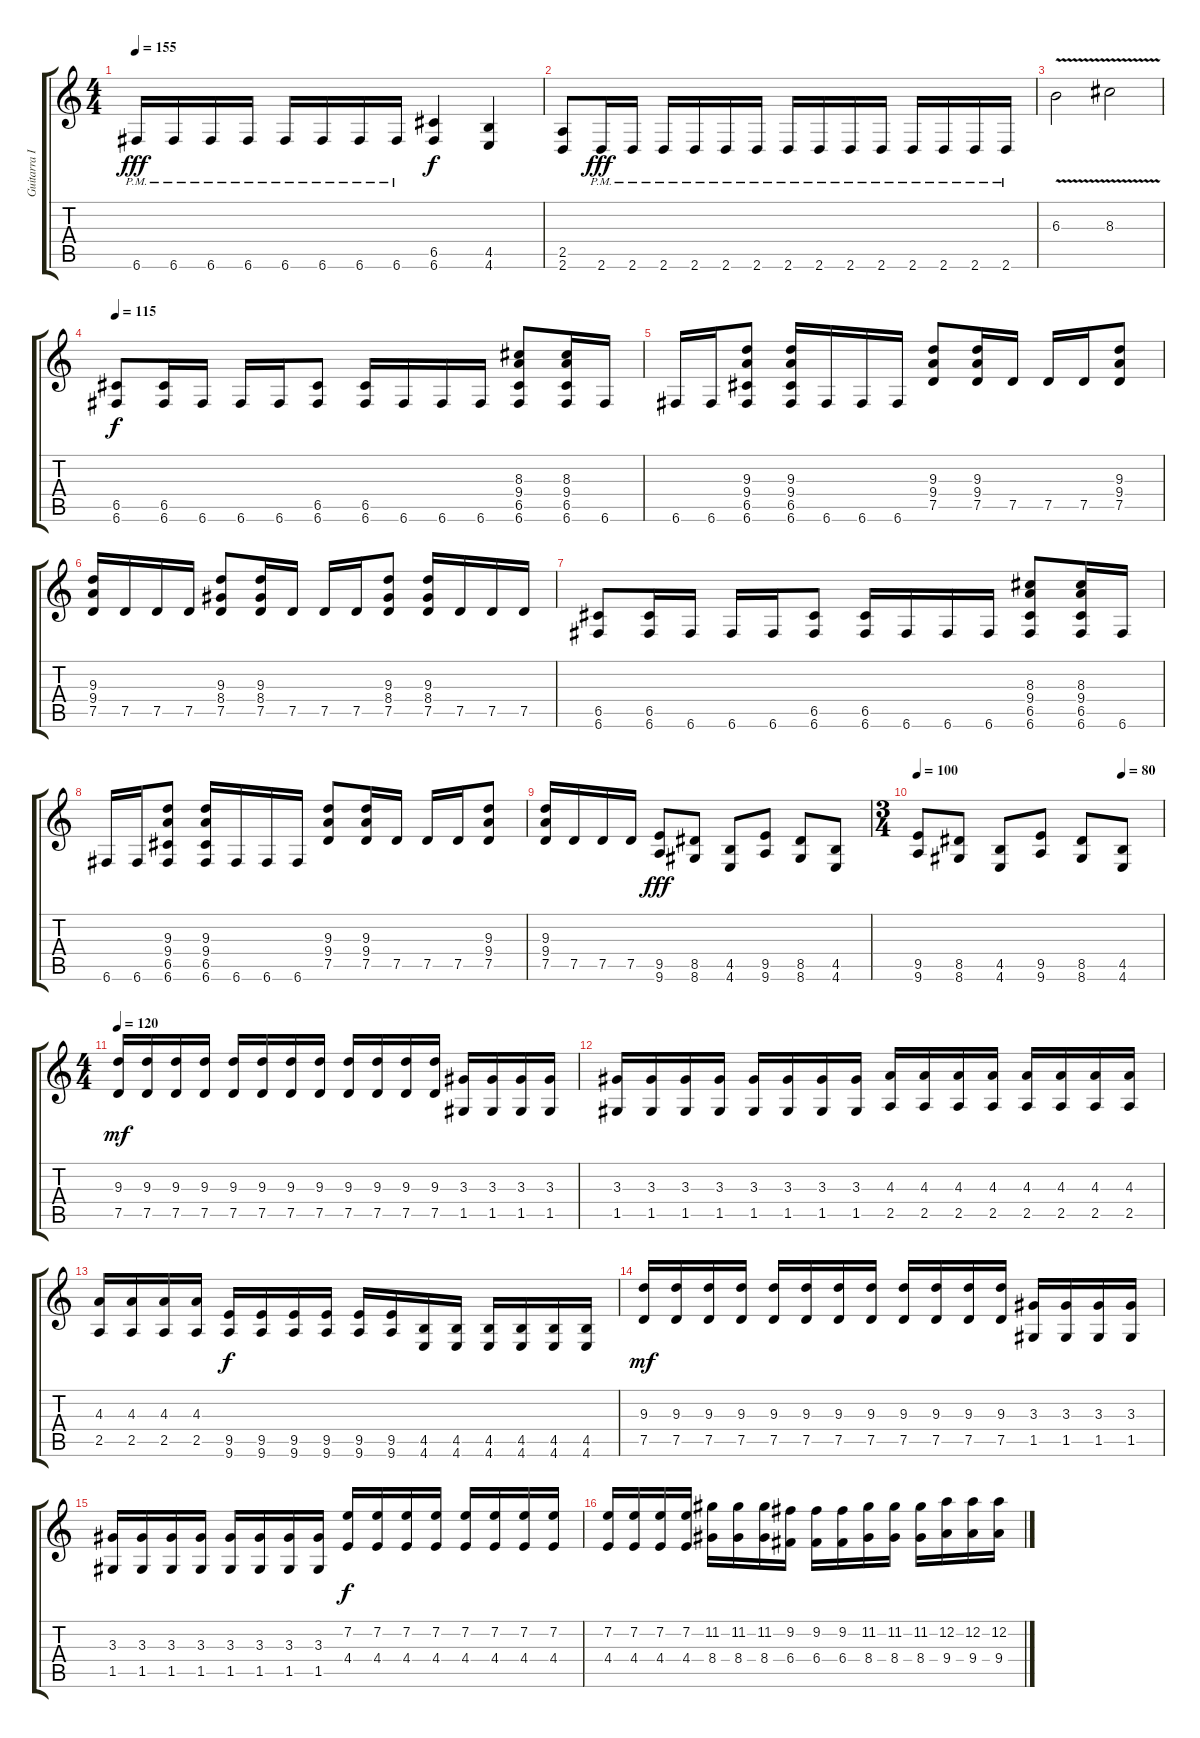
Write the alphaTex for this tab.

\track ("Guitarra I" "Guitarra I") {instrument distortionguitar}
\staff {score tabs}
\tuning (D4 A3 F3 C3 G2 C2) {hide}
\ts (4 4)
\tempo 155
\clef g2
\ks c
6.6{pm}.16{dy fff} 6.6{pm}.16 6.6{pm}.16 6.6{pm}.16 6.6{pm}.16 6.6{pm}.16 6.6{pm}.16 6.6{pm}.16 (6.5 6.6).4{dy f} (4.5 4.6).4 |
(2.5 2.6).8 2.6{pm}.16{dy fff} 2.6{pm}.16 2.6{pm}.16 2.6{pm}.16 2.6{pm}.16 2.6{pm}.16 2.6{pm}.16 2.6{pm}.16 2.6{pm}.16 2.6{pm}.16 2.6{pm}.16 2.6{pm}.16 2.6{pm}.16 2.6{pm}.16 |
6.3{v}.2 8.3{v}.2 |
\tempo 115
(6.5 6.6).8{dy f} (6.5 6.6).16 6.6.16 6.6.16 6.6.16 (6.5 6.6).8 (6.5 6.6).16 6.6.16 6.6.16 6.6.16 (8.3 9.4 6.5 6.6).8 (8.3 9.4 6.5 6.6).16 6.6.16 |
6.6.16 6.6.16 (9.3 9.4 6.5 6.6).8 (9.3 9.4 6.5 6.6).16 6.6.16 6.6.16 6.6.16 (9.3 9.4 7.5).8 (9.3 9.4 7.5).16 7.5.16 7.5.16 7.5.16 (9.3 9.4 7.5).8 |
(9.3 9.4 7.5).16 7.5.16 7.5.16 7.5.16 (9.3 8.4 7.5).8 (9.3 8.4 7.5).16 7.5.16 7.5.16 7.5.16 (9.3 8.4 7.5).8 (9.3 8.4 7.5).16 7.5.16 7.5.16 7.5.16 |
(6.5 6.6).8 (6.5 6.6).16 6.6.16 6.6.16 6.6.16 (6.5 6.6).8 (6.5 6.6).16 6.6.16 6.6.16 6.6.16 (8.3 9.4 6.5 6.6).8 (8.3 9.4 6.5 6.6).16 6.6.16 |
6.6.16 6.6.16 (9.3 9.4 6.5 6.6).8 (9.3 9.4 6.5 6.6).16 6.6.16 6.6.16 6.6.16 (9.3 9.4 7.5).8 (9.3 9.4 7.5).16 7.5.16 7.5.16 7.5.16 (9.3 9.4 7.5).8 |
(9.3 9.4 7.5).16 7.5.16 7.5.16 7.5.16 (9.5 9.6).8{dy fff} (8.5 8.6).8 (4.5 4.6).8 (9.5 9.6).8 (8.5 8.6).8 (4.5 4.6).8 |
\ts (3 4)
\tempo 100
\tempo (80 0.8333333333333334)
(9.5 9.6).8 (8.5 8.6).8 (4.5 4.6).8 (9.5 9.6).8 (8.5 8.6).8 (4.5 4.6).8 |
\ts (4 4)
\tempo 120
(9.3 7.5).16{dy mf} (9.3 7.5).16 (9.3 7.5).16 (9.3 7.5).16 (9.3 7.5).16 (9.3 7.5).16 (9.3 7.5).16 (9.3 7.5).16 (9.3 7.5).16 (9.3 7.5).16 (9.3 7.5).16 (9.3 7.5).16 (3.3 1.5).16 (3.3 1.5).16 (3.3 1.5).16 (3.3 1.5).16 |
(3.3 1.5).16 (3.3 1.5).16 (3.3 1.5).16 (3.3 1.5).16 (3.3 1.5).16 (3.3 1.5).16 (3.3 1.5).16 (3.3 1.5).16 (4.3 2.5).16 (4.3 2.5).16 (4.3 2.5).16 (4.3 2.5).16 (4.3 2.5).16 (4.3 2.5).16 (4.3 2.5).16 (4.3 2.5).16 |
(4.3 2.5).16 (4.3 2.5).16 (4.3 2.5).16 (4.3 2.5).16 (9.5 9.6).16{dy f} (9.5 9.6).16 (9.5 9.6).16 (9.5 9.6).16 (9.5 9.6).16 (9.5 9.6).16 (4.5 4.6).16 (4.5 4.6).16 (4.5 4.6).16 (4.5 4.6).16 (4.5 4.6).16 (4.5 4.6).16 |
(9.3 7.5).16{dy mf} (9.3 7.5).16 (9.3 7.5).16 (9.3 7.5).16 (9.3 7.5).16 (9.3 7.5).16 (9.3 7.5).16 (9.3 7.5).16 (9.3 7.5).16 (9.3 7.5).16 (9.3 7.5).16 (9.3 7.5).16 (3.3 1.5).16 (3.3 1.5).16 (3.3 1.5).16 (3.3 1.5).16 |
(3.3 1.5).16 (3.3 1.5).16 (3.3 1.5).16 (3.3 1.5).16 (3.3 1.5).16 (3.3 1.5).16 (3.3 1.5).16 (3.3 1.5).16 (7.2 4.4).16{dy f} (7.2 4.4).16 (7.2 4.4).16 (7.2 4.4).16 (7.2 4.4).16 (7.2 4.4).16 (7.2 4.4).16 (7.2 4.4).16 |
(7.2 4.4).16 (7.2 4.4).16 (7.2 4.4).16 (7.2 4.4).16 (11.2 8.4).16 (11.2 8.4).16 (11.2 8.4).16 (9.2 6.4).16 (9.2 6.4).16 (9.2 6.4).16 (11.2 8.4).16 (11.2 8.4).16 (11.2 8.4).16 (12.2 9.4).16 (12.2 9.4).16 (12.2 9.4).16
